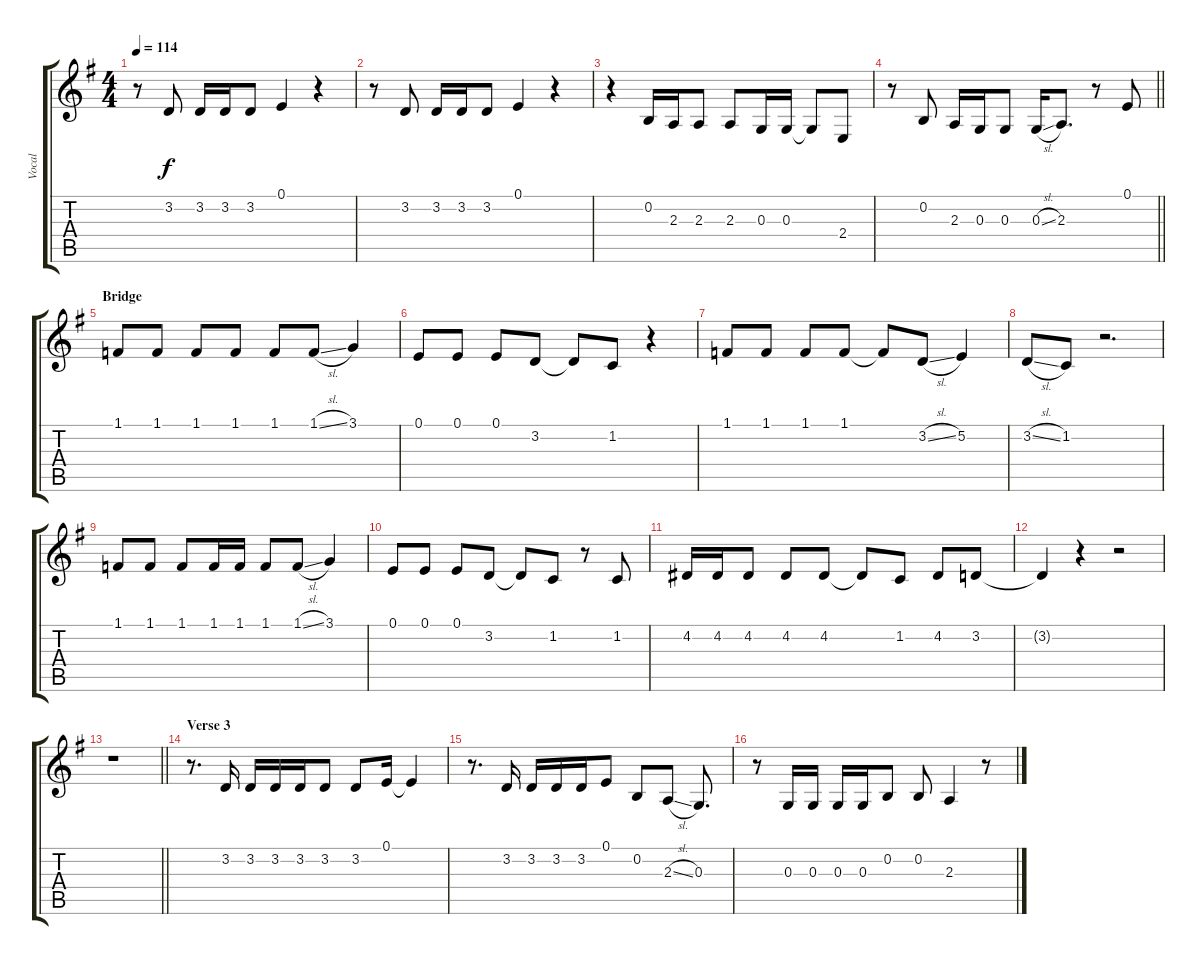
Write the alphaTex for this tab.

\track ("Vocal" "Vocal") {instrument mutedtrumpet}
\staff {score tabs}
\tuning (E4 B3 G3 D3 A2 E2) {hide}
\ts (4 4)
\tempo 114
\clef g2
\ks g
r.8{dy f} 3.2.8 3.2.16 3.2.16 3.2.8 0.1.4 r.4 |
r.8 3.2.8 3.2.16 3.2.16 3.2.8 0.1.4 r.4 |
r.4 0.2.16 2.3.16 2.3.8 2.3.8 0.3.16 0.3.16 0.3{t}.8 2.4.8 |
\barLineRight lightlight
r.8 0.2.8 2.3.16 0.3.16 0.3.8 0.3{sl}.16 2.3.8{d} r.8 0.1.8 |
\section ("" "Bridge")
1.1.8 1.1.8 1.1.8 1.1.8 1.1.8 1.1{sl}.8 3.1.4 |
0.1.8 0.1.8 0.1.8 3.2.8 3.2{t}.8 1.2.8 r.4 |
1.1.8 1.1.8 1.1.8 1.1.8 1.1{t}.8 3.2{sl}.8 5.2.4 |
3.2{sl}.8 1.2.8 r.2{d} |
1.1.8 1.1.8 1.1.8 1.1.16 1.1.16 1.1.8 1.1{sl}.8 3.1.4 |
0.1.8 0.1.8 0.1.8 3.2.8 3.2{t}.8 1.2.8 r.8 1.2.8 |
4.2.16 4.2.16 4.2.8 4.2.8 4.2.8 4.2{t}.8 1.2.8 4.2.8 3.2.8 |
3.2{t}.4 r.4 r.2 |
\barLineRight lightlight
r.1 |
\section ("" "Verse 3")
r.8{d} 3.2.16 3.2.16 3.2.16 3.2.16 3.2.8 3.2.8 0.1.16 0.1{t}.4 |
r.8{d} 3.2.16 3.2.16 3.2.16 3.2.16 0.1.8 0.2.8 2.3{sl}.8 0.3.8{d} |
r.8 0.3.16 0.3.16 0.3.16 0.3.16 0.2.8 0.2.8 2.3.4 r.8
